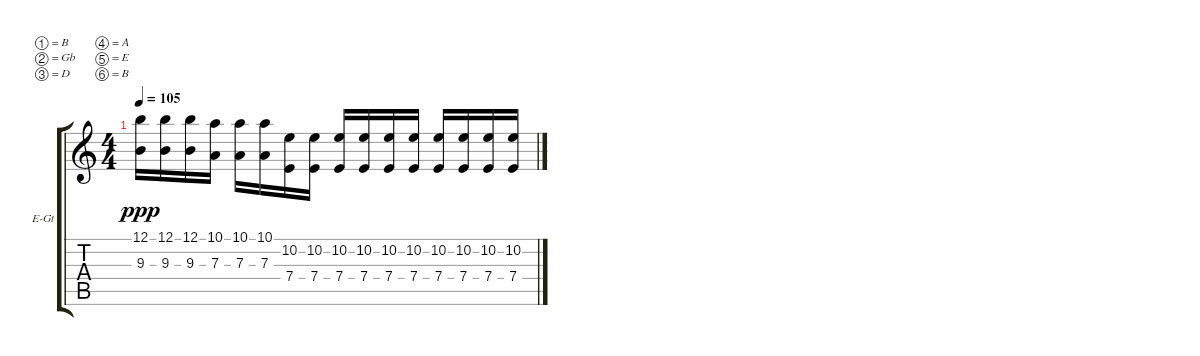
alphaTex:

\bracketExtendMode groupsimilarinstruments
\firstSystemTrackNameOrientation horizontal
\otherSystemsTrackNameOrientation horizontal
\track ("Lead Guitar 1" "E-Gt") {instrument overdrivenguitar}
\staff {score tabs}
\tuning (B3 Gb3 D3 A2 E2 B1)
\ts (4 4)
\tempo 105
\clef g2
\ks c
(12.1 9.3).16{dy ppp} (12.1 9.3).16 (12.1 9.3).16 (7.3 10.1).16 (7.3 10.1).16 (7.3 10.1).16 (10.2 7.4).16 (10.2 7.4).16 (10.2 7.4).16 (10.2 7.4).16 (10.2 7.4).16 (10.2 7.4).16 (10.2 7.4).16 (10.2 7.4).16 (10.2 7.4).16 (10.2 7.4).16
